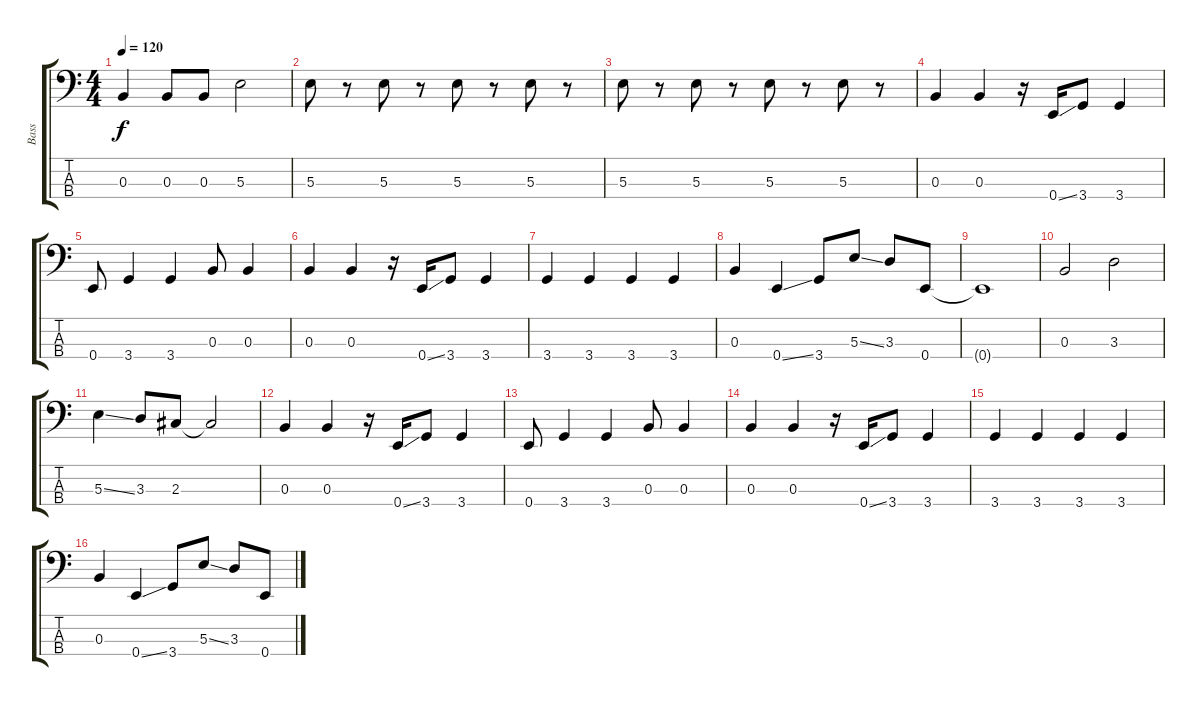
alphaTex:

\track ("Bass" "Bass") {instrument electricbassfinger}
\staff {score tabs}
\tuning (A2 E2 B1 E1) {hide}
\ts (4 4)
\tempo 120
\clef f4
\ks c
0.3.4{dy f} 0.3.8 0.3.8 5.3.2 |
5.3.8 r.8 5.3.8 r.8 5.3.8 r.8 5.3.8 r.8 |
5.3.8 r.8 5.3.8 r.8 5.3.8 r.8 5.3.8 r.8 |
0.3.4 0.3.4 r.16 0.4{ss}.16 3.4.8 3.4.4 |
0.4.8 3.4.4 3.4.4 0.3.8 0.3.4 |
0.3.4 0.3.4 r.16 0.4{ss}.16 3.4.8 3.4.4 |
3.4.4 3.4.4 3.4.4 3.4.4 |
0.3.4 0.4{ss}.4 3.4.8 5.3{ss}.8 3.3.8 0.4.8 |
0.4{t}.1 |
0.3.2 3.3.2 |
5.3{ss}.4 3.3.8 2.3.8 2.3{t}.2 |
0.3.4 0.3.4 r.16 0.4{ss}.16 3.4.8 3.4.4 |
0.4.8 3.4.4 3.4.4 0.3.8 0.3.4 |
0.3.4 0.3.4 r.16 0.4{ss}.16 3.4.8 3.4.4 |
3.4.4 3.4.4 3.4.4 3.4.4 |
0.3.4 0.4{ss}.4 3.4.8 5.3{ss}.8 3.3.8 0.4.8
